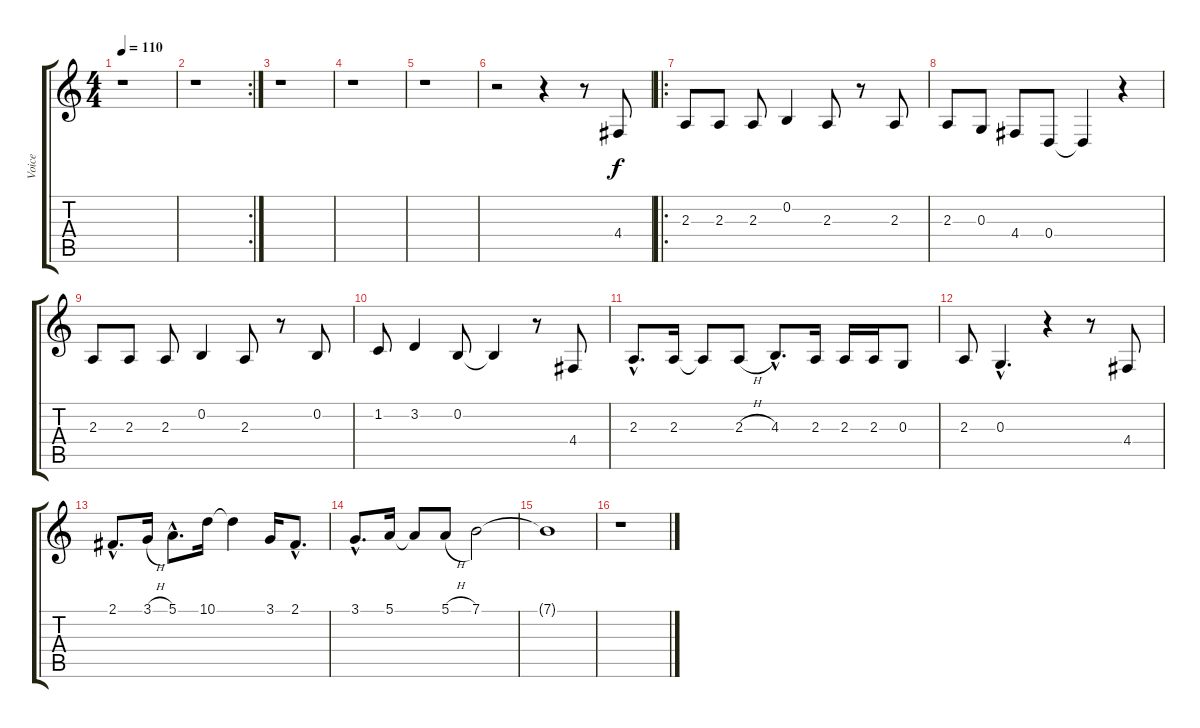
\track ("Voice" "Voice") {instrument ocarina}
\staff {score tabs}
\tuning (E4 B3 G3 D3 A2 E2) {hide}
\ts (4 4)
\tempo 110
\clef g2
\ks c
r.1{dy f instrument ocarina} |
\rc 2
r.1 |
r.1 |
r.1 |
r.1 |
r.2 r.4 r.8 4.4.8 |
\ro
2.3.8 2.3.8 2.3.8 0.2.4 2.3.8 r.8 2.3.8 |
2.3.8 0.3.8 4.4.8 0.4.8 0.4{t}.4 r.4 |
2.3.8 2.3.8 2.3.8 0.2.4 2.3.8 r.8 0.2.8 |
1.2.8 3.2.4 0.2.8 0.2{t}.4 r.8 4.4.8 |
2.3{hac}.8{d} 2.3.16 2.3{t}.8 2.3{h}.8 4.3{hac}.8{d} 2.3.16 2.3.16 2.3.16 0.3.8 |
2.3.8 0.3{hac}.4{d} r.4 r.8 4.4.8 |
2.1{hac}.8{d} 3.1{h}.16 5.1{hac}.8{d} 10.1.16 10.1{t}.4 3.1.16 2.1{hac}.8{d} |
3.1{hac}.8{d} 5.1.16 5.1{t}.8 5.1{h}.8 7.1.2 |
7.1{t}.1 |
r.1
